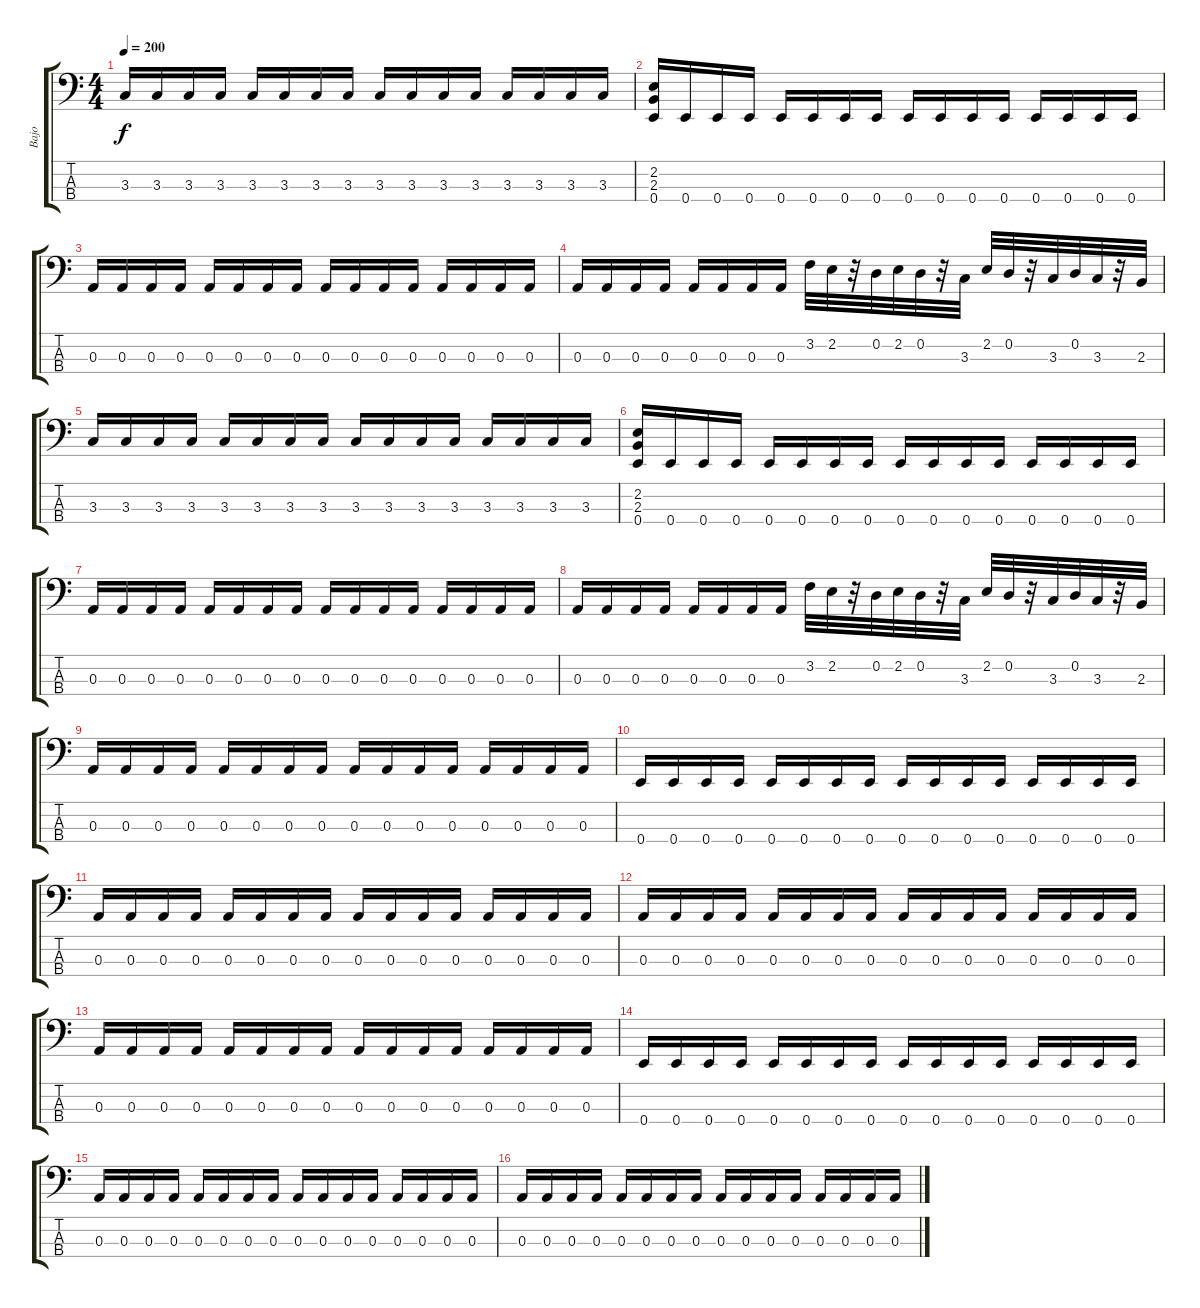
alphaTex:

\track ("Bajo" "Bajo") {instrument electricbassfinger}
\staff {score tabs}
\tuning (G2 D2 A1 E1) {hide}
\ts (4 4)
\tempo 200
\clef f4
\ks c
3.3.16{dy f} 3.3.16 3.3.16 3.3.16 3.3.16 3.3.16 3.3.16 3.3.16 3.3.16 3.3.16 3.3.16 3.3.16 3.3.16 3.3.16 3.3.16 3.3.16 |
(2.2 2.3 0.4).16 0.4.16 0.4.16 0.4.16 0.4.16 0.4.16 0.4.16 0.4.16 0.4.16 0.4.16 0.4.16 0.4.16 0.4.16 0.4.16 0.4.16 0.4.16 |
0.3.16 0.3.16 0.3.16 0.3.16 0.3.16 0.3.16 0.3.16 0.3.16 0.3.16 0.3.16 0.3.16 0.3.16 0.3.16 0.3.16 0.3.16 0.3.16 |
0.3.16 0.3.16 0.3.16 0.3.16 0.3.16 0.3.16 0.3.16 0.3.16 3.2.32 2.2.32 r.32 0.2.32 2.2.32 0.2.32 r.32 3.3.32 2.2.32 0.2.32 r.32 3.3.32 0.2.32 3.3.32 r.32 2.3.32 |
3.3.16 3.3.16 3.3.16 3.3.16 3.3.16 3.3.16 3.3.16 3.3.16 3.3.16 3.3.16 3.3.16 3.3.16 3.3.16 3.3.16 3.3.16 3.3.16 |
(2.2 2.3 0.4).16 0.4.16 0.4.16 0.4.16 0.4.16 0.4.16 0.4.16 0.4.16 0.4.16 0.4.16 0.4.16 0.4.16 0.4.16 0.4.16 0.4.16 0.4.16 |
0.3.16 0.3.16 0.3.16 0.3.16 0.3.16 0.3.16 0.3.16 0.3.16 0.3.16 0.3.16 0.3.16 0.3.16 0.3.16 0.3.16 0.3.16 0.3.16 |
0.3.16 0.3.16 0.3.16 0.3.16 0.3.16 0.3.16 0.3.16 0.3.16 3.2.32 2.2.32 r.32 0.2.32 2.2.32 0.2.32 r.32 3.3.32 2.2.32 0.2.32 r.32 3.3.32 0.2.32 3.3.32 r.32 2.3.32 |
0.3.16 0.3.16 0.3.16 0.3.16 0.3.16 0.3.16 0.3.16 0.3.16 0.3.16 0.3.16 0.3.16 0.3.16 0.3.16 0.3.16 0.3.16 0.3.16 |
0.4.16 0.4.16 0.4.16 0.4.16 0.4.16 0.4.16 0.4.16 0.4.16 0.4.16 0.4.16 0.4.16 0.4.16 0.4.16 0.4.16 0.4.16 0.4.16 |
0.3.16 0.3.16 0.3.16 0.3.16 0.3.16 0.3.16 0.3.16 0.3.16 0.3.16 0.3.16 0.3.16 0.3.16 0.3.16 0.3.16 0.3.16 0.3.16 |
0.3.16 0.3.16 0.3.16 0.3.16 0.3.16 0.3.16 0.3.16 0.3.16 0.3.16 0.3.16 0.3.16 0.3.16 0.3.16 0.3.16 0.3.16 0.3.16 |
0.3.16 0.3.16 0.3.16 0.3.16 0.3.16 0.3.16 0.3.16 0.3.16 0.3.16 0.3.16 0.3.16 0.3.16 0.3.16 0.3.16 0.3.16 0.3.16 |
0.4.16 0.4.16 0.4.16 0.4.16 0.4.16 0.4.16 0.4.16 0.4.16 0.4.16 0.4.16 0.4.16 0.4.16 0.4.16 0.4.16 0.4.16 0.4.16 |
0.3.16 0.3.16 0.3.16 0.3.16 0.3.16 0.3.16 0.3.16 0.3.16 0.3.16 0.3.16 0.3.16 0.3.16 0.3.16 0.3.16 0.3.16 0.3.16 |
0.3.16 0.3.16 0.3.16 0.3.16 0.3.16 0.3.16 0.3.16 0.3.16 0.3.16 0.3.16 0.3.16 0.3.16 0.3.16 0.3.16 0.3.16 0.3.16
